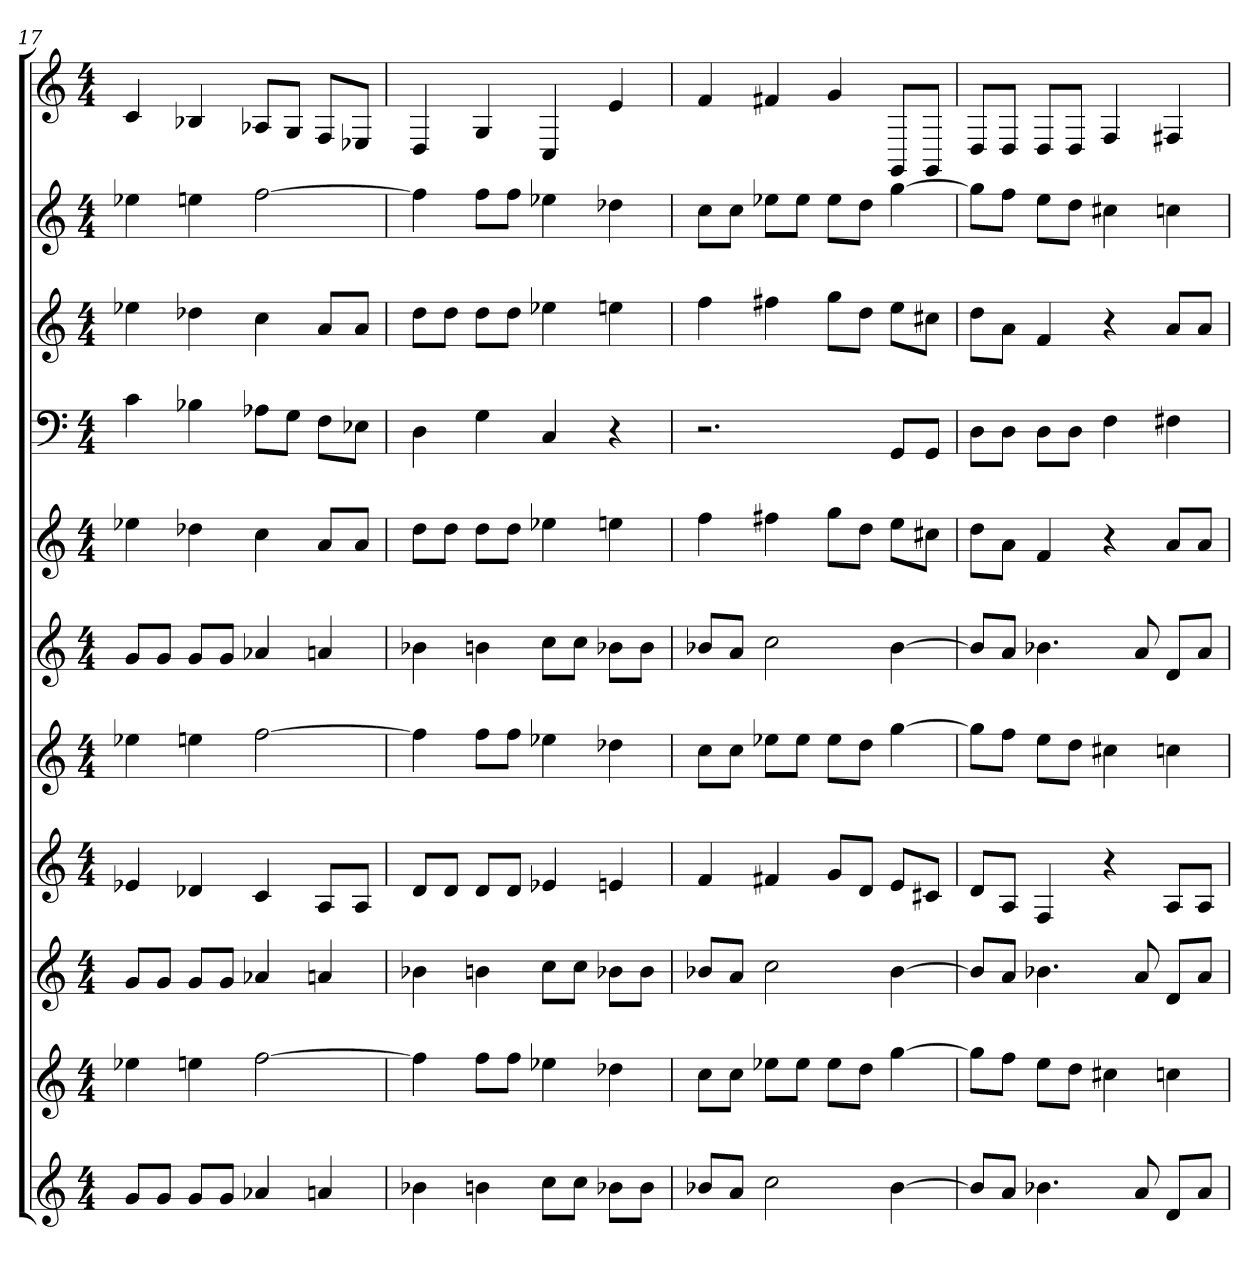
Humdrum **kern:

**kern	**kern	**kern	**kern	**kern	**kern	**kern	**kern	**kern	**kern	**kern
*part11	*part10	*part9	*part8	*part7	*part6	*part5	*part4	*part3	*part2	*part1
*staff11	*staff10	*staff9	*staff8	*staff7	*staff6	*staff5	*staff4	*staff3	*staff2	*staff1
*clefG2	*clefG2	*clefG2	*clefG2	*clefG2	*clefG2	*clefG2	*clefF4	*clefG2	*clefG2	*clefG2
*k[]	*k[]	*k[]	*k[]	*k[]	*k[]	*k[]	*k[]	*k[]	*k[]	*k[]
*a:	*a:	*a:	*a:	*a:	*a:	*a:	*a:	*a:	*a:	*a:
*M4/4	*M4/4	*M4/4	*M4/4	*M4/4	*M4/4	*M4/4	*M4/4	*M4/4	*M4/4	*M4/4
=17	=17	=17	=17	=17	=17	=17	=17	=17	=17	=17
8g/L	4ee-X	8g/L	4e-X	4ee-X	8g/L	4ee-X	4c	4ee-X	4ee-X	4c
8g/J	.	8g/J	.	.	8g/J	.	.	.	.	.
8g/L	4een	8g/L	4d-X	4een	8g/L	4dd-X	4B-X	4dd-X	4een	4B-X
8g/J	.	8g/J	.	.	8g/J	.	.	.	.	.
4a-X	[2ff	4a-X	4c	[2ff	4a-X	4cc	8A-X\L	4cc	[2ff	8A-X/L
.	.	.	.	.	.	.	8G\J	.	.	8G/J
4an	.	4an	8A/L	.	4an	8a/L	8F\L	8a/L	.	8F/L
.	.	.	8A/J	.	.	8a/J	8E-X\J	8a/J	.	8E-X/J
=18	=18	=18	=18	=18	=18	=18	=18	=18	=18	=18
4b-X	4ff]	4b-X	8d/L	4ff]	4b-X	8dd\L	4D	8dd\L	4ff]	4D
.	.	.	8d/J	.	.	8dd\J	.	8dd\J	.	.
4bn	8ff\L	4bn	8d/L	8ff\L	4bn	8dd\L	4G	8dd\L	8ff\L	4G
.	8ff\J	.	8d/J	8ff\J	.	8dd\J	.	8dd\J	8ff\J	.
8cc\L	4ee-X	8cc\L	4e-X	4ee-X	8cc\L	4ee-X	4C	4ee-X	4ee-X	4C
8cc\J	.	8cc\J	.	.	8cc\J	.	.	.	.	.
8b-X\L	4dd-X	8b-X\L	4en	4dd-X	8b-X\L	4een	4r	4een	4dd-X	4e
8b-\J	.	8b-\J	.	.	8b-\J	.	.	.	.	.
=19	=19	=19	=19	=19	=19	=19	=19	=19	=19	=19
8b-X/L	8cc\L	8b-X/L	4f	8cc\L	8b-X/L	4ff	2.r	4ff	8cc\L	4f
8a/J	8cc\J	8a/J	.	8cc\J	8a/J	.	.	.	8cc\J	.
2cc	8ee-X\L	2cc	4f#X	8ee-X\L	2cc	4ff#X	.	4ff#X	8ee-X\L	4f#X
.	8ee-\J	.	.	8ee-\J	.	.	.	.	8ee-\J	.
.	8ee-\L	.	8g/L	8ee-\L	.	8gg\L	.	8gg\L	8ee-\L	4g
.	8dd\J	.	8d/J	8dd\J	.	8dd\J	.	8dd\J	8dd\J	.
[4b-	[4gg	[4b-	8e/L	[4gg	[4b-	8ee\L	8GG/L	8ee\L	[4gg	8GG/L
.	.	.	8c#X/J	.	.	8cc#X\J	8GG/J	8cc#X\J	.	8GG/J
=20	=20	=20	=20	=20	=20	=20	=20	=20	=20	=20
8b-/L]	8gg\L]	8b-/L]	8d/L	8gg\L]	8b-/L]	8dd\L	8D\L	8dd\L	8gg\L]	8D/L
8a/J	8ff\J	8a/J	8A/J	8ff\J	8a/J	8a\J	8D\J	8a\J	8ff\J	8D/J
4.b-X	8ee\L	4.b-X	4F	8ee\L	4.b-X	4f	8D\L	4f	8ee\L	8D/L
.	8dd\J	.	.	8dd\J	.	.	8D\J	.	8dd\J	8D/J
.	4cc#X	.	4r	4cc#X	.	4r	4F	4r	4cc#X	4F
8a	.	8a	.	.	8a	.	.	.	.	.
8d/L	4ccn	8d/L	8A/L	4ccn	8d/L	8a/L	4F#X	8a/L	4ccn	4F#X
8a/J	.	8a/J	8A/J	.	8a/J	8a/J	.	8a/J	.	.
=	=	=	=	=	=	=	=	=	=	=
*-	*-	*-	*-	*-	*-	*-	*-	*-	*-	*-
